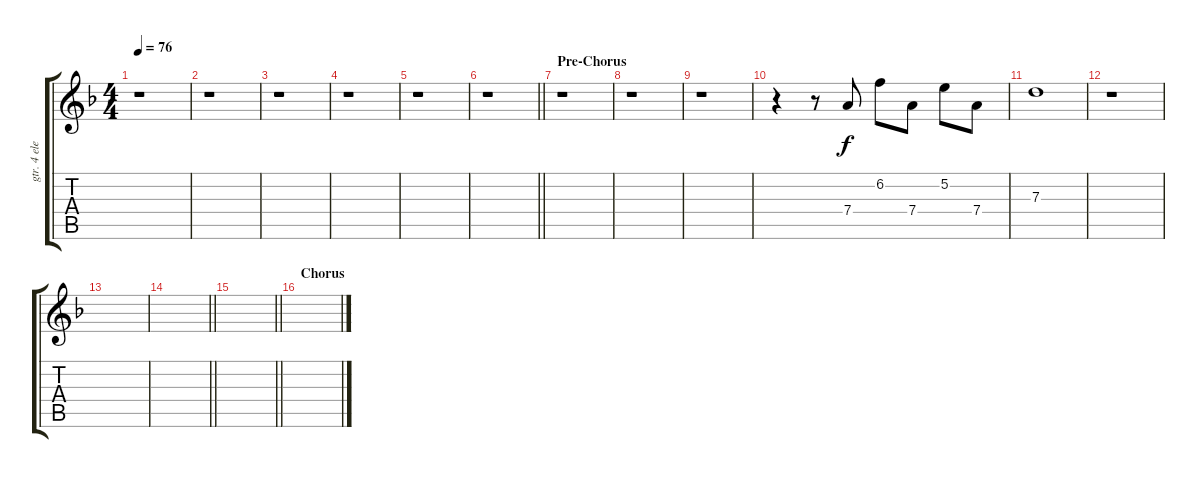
\track ("gtr. 4 elec. w/dist" "gtr. 4 ele") {instrument distortionguitar}
\staff {score tabs}
\tuning (E4 B3 G3 D3 A2 E2) {hide}
\ts (4 4)
\tempo 76
\clef g2
\ks f
r.1{dy f} |
r.1 |
r.1 |
r.1 |
r.1 |
\barLineRight lightlight
r.1 |
\section ("" "Pre-Chorus")
r.1 |
r.1 |
r.1 |
r.4 r.8 7.4.8 6.2.8 7.4.8 5.2.8 7.4.8 |
7.3.1 |
r.1 |
|
\barLineRight lightlight
|
\barLineRight lightlight
|
\section ("" "Chorus")
